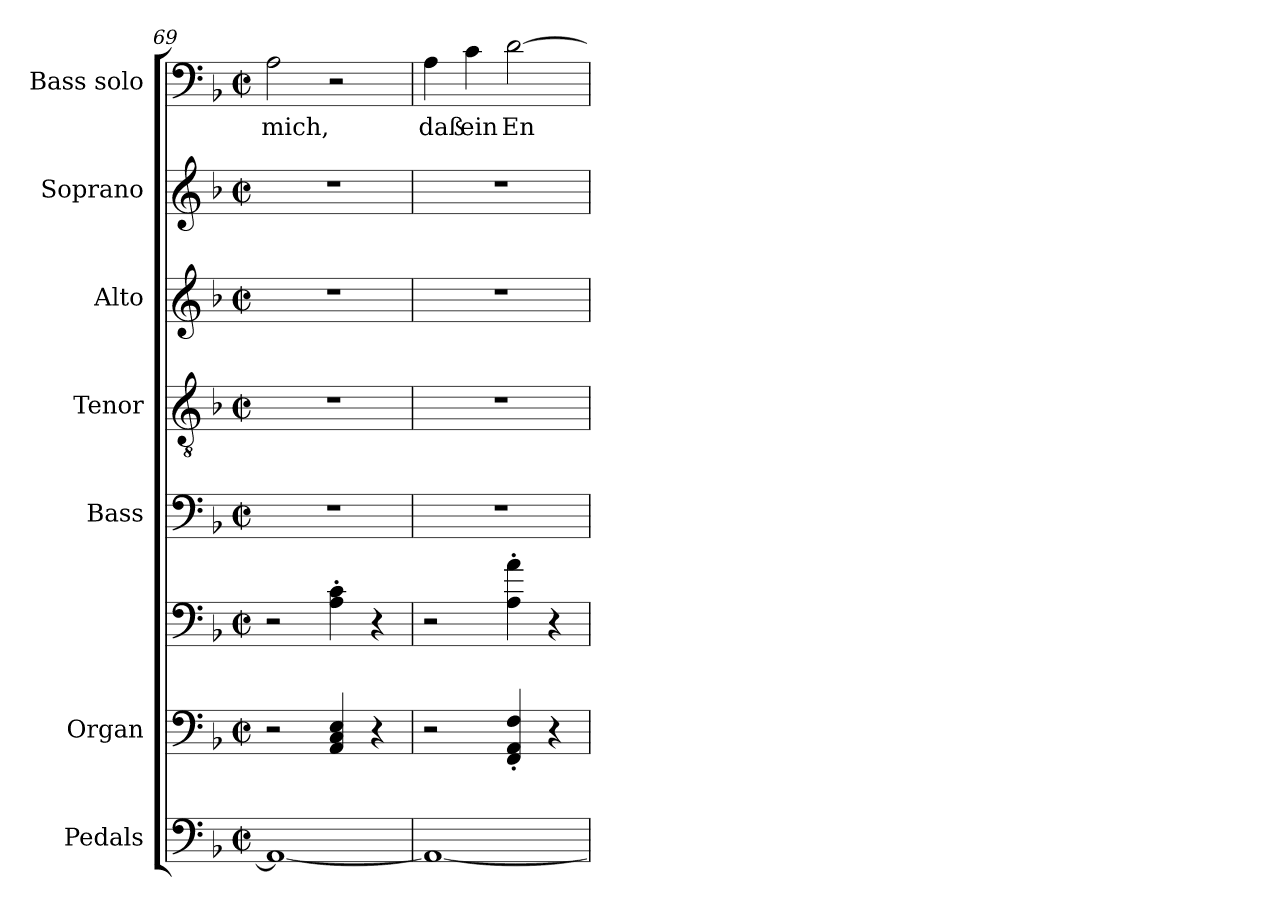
**kern	**kern	**kern	**kern	**kern	**kern	**kern	**kern	**text
*part7	*part6	*part6	*part5	*part4	*part3	*part2	*part1	*part1
*staff8	*staff7	*staff6	*staff5	*staff4	*staff3	*staff2	*staff1	*staff1
*I"Pedals	*I"Organ	*	*I"Bass	*I"Tenor	*I"Alto	*I"Soprano	*I"Bass solo	*
*I'Ped.	*I'Org.	*	*I'B.	*I'T.	*I'A.	*I'S.	*	*
*clefF4	*clefF4	*clefF4	*clefF4	*clefGv2	*clefG2	*clefG2	*clefF4	*
*	*	*	*	*ITrd7c12	*	*	*	*
*k[b-]	*k[b-]	*k[b-]	*k[b-]	*k[b-]	*k[b-]	*k[b-]	*k[b-]	*
*d:	*d:	*d:	*d:	*d:	*d:	*d:	*d:	*
*M2/2	*M2/2	*M2/2	*M2/2	*M2/2	*M2/2	*M2/2	*M2/2	*
*met(c|)	*met(c|)	*met(c|)	*met(c|)	*met(c|)	*met(c|)	*met(c|)	*met(c|)	*
=69	=69	=69	=69	=69	=69	=69	=69	=69
!	!	!	!	!	!	!	!	!LO:LY:b:color=#000000
1AAi_	2r	2r	1r	1r	1r	1r	2Ai\	mich,
.	4AAi/ 4Ci 4Ei	4Ai\' 4ci'	.	.	.	.	2r	.
.	4r	4r	.	.	.	.	.	.
!!LO:PB:g=z
=70	=70	=70	=70	=70	=70	=70	=70	=70
!	!	!	!	!	!	!	!	!LO:LY:b:color=#000000
1AAi_	2r	2r	1r	1r	1r	1r	4Ai\	daß
!	!	!	!	!	!	!	!	!LO:LY:b:color=#000000
.	.	.	.	.	.	.	4ci\	ein
!	!	!	!	!	!	!	!	!LO:LY:b:color=#000000
.	4FFi/' 4AAi' 4Fi'	4Ai\' 4ai'	.	.	.	.	[2di\	En-
.	4r	4r	.	.	.	.	.	.
=	=	=	=	=	=	=	=	=
*-	*-	*-	*-	*-	*-	*-	*-	*-
